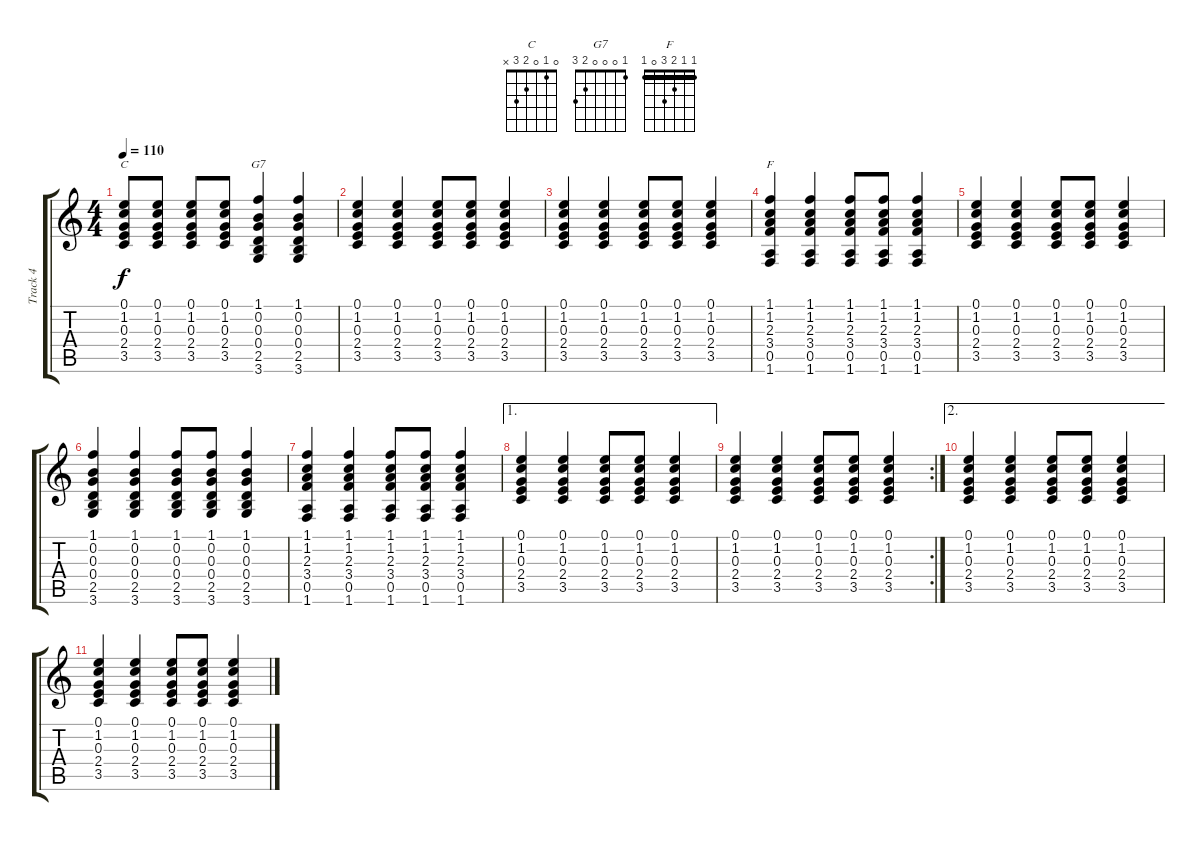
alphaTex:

\track ("Track 4" "Track 4") {instrument acousticguitarsteel}
\staff {score tabs}
\tuning (E4 B3 G3 D3 A2 E2) {hide}
\chord ("C" 0 1 0 2 3 x)
\chord ("G7" 1 0 0 0 2 3)
\chord ("F" 1 1 2 3 0 1) {barre 1}
\ts (4 4)
\tempo 110
\clef g2
\ks c
(0.1 1.2 0.3 2.4 3.5).8{ch "C" dy f} (0.1 1.2 0.3 2.4 3.5).8 (0.1 1.2 0.3 2.4 3.5).8 (0.1 1.2 0.3 2.4 3.5).8 (1.1 0.2 0.3 0.4 2.5 3.6).4{ch "G7"} (1.1 0.2 0.3 0.4 2.5 3.6).4 |
(0.1 1.2 0.3 2.4 3.5).4 (0.1 1.2 0.3 2.4 3.5).4 (0.1 1.2 0.3 2.4 3.5).8 (0.1 1.2 0.3 2.4 3.5).8 (0.1 1.2 0.3 2.4 3.5).4 |
(0.1 1.2 0.3 2.4 3.5).4 (0.1 1.2 0.3 2.4 3.5).4 (0.1 1.2 0.3 2.4 3.5).8 (0.1 1.2 0.3 2.4 3.5).8 (0.1 1.2 0.3 2.4 3.5).4 |
(1.1 1.2 2.3 3.4 0.5 1.6).4{ch "F"} (1.1 1.2 2.3 3.4 0.5 1.6).4 (1.1 1.2 2.3 3.4 0.5 1.6).8 (1.1 1.2 2.3 3.4 0.5 1.6).8 (1.1 1.2 2.3 3.4 0.5 1.6).4 |
(0.1 1.2 0.3 2.4 3.5).4 (0.1 1.2 0.3 2.4 3.5).4 (0.1 1.2 0.3 2.4 3.5).8 (0.1 1.2 0.3 2.4 3.5).8 (0.1 1.2 0.3 2.4 3.5).4 |
(1.1 0.2 0.3 0.4 2.5 3.6).4 (1.1 0.2 0.3 0.4 2.5 3.6).4 (1.1 0.2 0.3 0.4 2.5 3.6).8 (1.1 0.2 0.3 0.4 2.5 3.6).8 (1.1 0.2 0.3 0.4 2.5 3.6).4 |
(1.1 1.2 2.3 3.4 0.5 1.6).4 (1.1 1.2 2.3 3.4 0.5 1.6).4 (1.1 1.2 2.3 3.4 0.5 1.6).8 (1.1 1.2 2.3 3.4 0.5 1.6).8 (1.1 1.2 2.3 3.4 0.5 1.6).4 |
\ae 1
(0.1 1.2 0.3 2.4 3.5).4 (0.1 1.2 0.3 2.4 3.5).4 (0.1 1.2 0.3 2.4 3.5).8 (0.1 1.2 0.3 2.4 3.5).8 (0.1 1.2 0.3 2.4 3.5).4 |
\rc 2
(0.1 1.2 0.3 2.4 3.5).4 (0.1 1.2 0.3 2.4 3.5).4 (0.1 1.2 0.3 2.4 3.5).8 (0.1 1.2 0.3 2.4 3.5).8 (0.1 1.2 0.3 2.4 3.5).4 |
\ae 2
(0.1 1.2 0.3 2.4 3.5).4 (0.1 1.2 0.3 2.4 3.5).4 (0.1 1.2 0.3 2.4 3.5).8 (0.1 1.2 0.3 2.4 3.5).8 (0.1 1.2 0.3 2.4 3.5).4 |
(0.1 1.2 0.3 2.4 3.5).4 (0.1 1.2 0.3 2.4 3.5).4 (0.1 1.2 0.3 2.4 3.5).8 (0.1 1.2 0.3 2.4 3.5).8 (0.1 1.2 0.3 2.4 3.5).4
